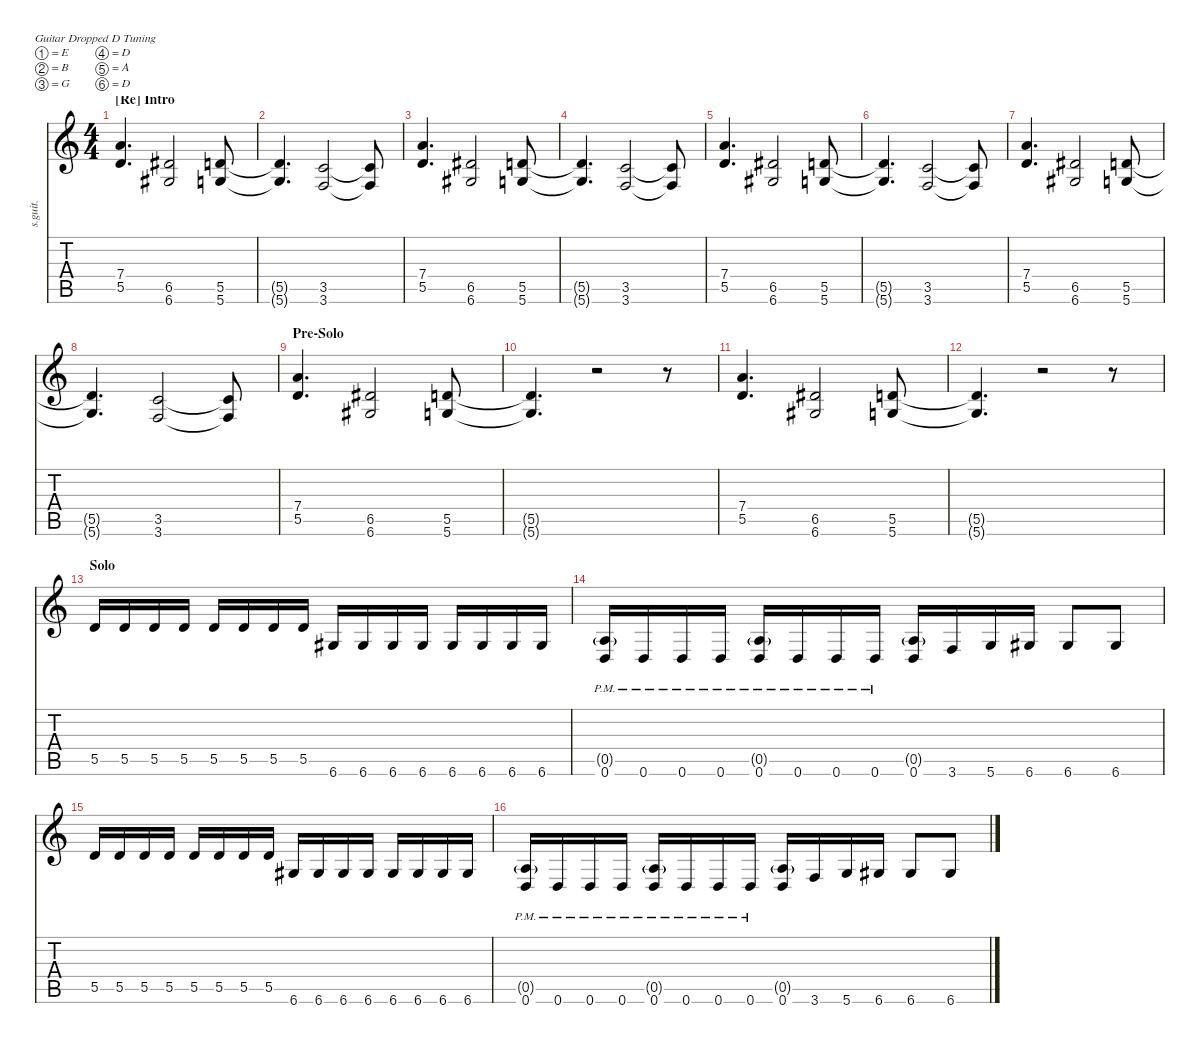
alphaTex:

\defaultSystemsLayout 4
\hideDynamics
\bracketExtendMode nobrackets
\track ("Zacky Vengeance (Rhythm)" "s.guit.") {instrument distortionguitar}
\staff {score tabs}
\tuning (E4 B3 G3 D3 A2 D2)
\ts (4 4)
\section ("Re" "Intro")
\tempo (125 hide)
\clef g2
\ks c
(7.4 5.5).4{d lyrics (0 "") lyrics (1 "") lyrics (2 "") lyrics (3 "") lyrics (4 "") dy f} (6.5{acc #} 6.6{acc #}).2{lyrics (0 "") lyrics (1 "") lyrics (2 "") lyrics (3 "") lyrics (4 "")} (5.5 5.6).8{lyrics (0 "") lyrics (1 "") lyrics (2 "") lyrics (3 "") lyrics (4 "")} |
(5.5{t} 5.6{t}).4{d lyrics (0 "") lyrics (1 "") lyrics (2 "") lyrics (3 "") lyrics (4 "")} (3.5 3.6).2{lyrics (0 "") lyrics (1 "") lyrics (2 "") lyrics (3 "") lyrics (4 "")} (3.5{t} 3.6{t}).8{lyrics (0 "") lyrics (1 "") lyrics (2 "") lyrics (3 "") lyrics (4 "")} |
(7.4 5.5).4{d lyrics (0 "") lyrics (1 "") lyrics (2 "") lyrics (3 "") lyrics (4 "")} (6.5{acc #} 6.6{acc #}).2{lyrics (0 "") lyrics (1 "") lyrics (2 "") lyrics (3 "") lyrics (4 "")} (5.5 5.6).8{lyrics (0 "") lyrics (1 "") lyrics (2 "") lyrics (3 "") lyrics (4 "")} |
(5.5{t} 5.6{t}).4{d lyrics (0 "") lyrics (1 "") lyrics (2 "") lyrics (3 "") lyrics (4 "")} (3.5 3.6).2{lyrics (0 "") lyrics (1 "") lyrics (2 "") lyrics (3 "") lyrics (4 "")} (3.5{t} 3.6{t}).8{lyrics (0 "") lyrics (1 "") lyrics (2 "") lyrics (3 "") lyrics (4 "")} |
(7.4 5.5).4{d lyrics (0 "") lyrics (1 "") lyrics (2 "") lyrics (3 "") lyrics (4 "")} (6.5{acc #} 6.6{acc #}).2{lyrics (0 "") lyrics (1 "") lyrics (2 "") lyrics (3 "") lyrics (4 "")} (5.5 5.6).8{lyrics (0 "") lyrics (1 "") lyrics (2 "") lyrics (3 "") lyrics (4 "")} |
(5.5{t} 5.6{t}).4{d lyrics (0 "") lyrics (1 "") lyrics (2 "") lyrics (3 "") lyrics (4 "")} (3.5 3.6).2{lyrics (0 "") lyrics (1 "") lyrics (2 "") lyrics (3 "") lyrics (4 "")} (3.5{t} 3.6{t}).8{lyrics (0 "") lyrics (1 "") lyrics (2 "") lyrics (3 "") lyrics (4 "")} |
(7.4 5.5).4{d lyrics (0 "") lyrics (1 "") lyrics (2 "") lyrics (3 "") lyrics (4 "")} (6.5{acc #} 6.6{acc #}).2{lyrics (0 "") lyrics (1 "") lyrics (2 "") lyrics (3 "") lyrics (4 "")} (5.5 5.6).8{lyrics (0 "") lyrics (1 "") lyrics (2 "") lyrics (3 "") lyrics (4 "")} |
(5.5{t} 5.6{t}).4{d lyrics (0 "") lyrics (1 "") lyrics (2 "") lyrics (3 "") lyrics (4 "")} (3.5 3.6).2{lyrics (0 "") lyrics (1 "") lyrics (2 "") lyrics (3 "") lyrics (4 "")} (3.5{t} 3.6{t}).8{lyrics (0 "") lyrics (1 "") lyrics (2 "") lyrics (3 "") lyrics (4 "")} |
\section ("" "Pre-Solo")
(7.4 5.5).4{d lyrics (0 "") lyrics (1 "") lyrics (2 "") lyrics (3 "") lyrics (4 "")} (6.5{acc #} 6.6{acc #}).2{lyrics (0 "") lyrics (1 "") lyrics (2 "") lyrics (3 "") lyrics (4 "")} (5.5 5.6).8{lyrics (0 "") lyrics (1 "") lyrics (2 "") lyrics (3 "") lyrics (4 "")} |
(5.5{t} 5.6{t}).4{d lyrics (0 "") lyrics (1 "") lyrics (2 "") lyrics (3 "") lyrics (4 "")} r.2 r.8 |
(7.4 5.5).4{d lyrics (0 "") lyrics (1 "") lyrics (2 "") lyrics (3 "") lyrics (4 "")} (6.5{acc #} 6.6{acc #}).2{lyrics (0 "") lyrics (1 "") lyrics (2 "") lyrics (3 "") lyrics (4 "")} (5.5 5.6).8{lyrics (0 "") lyrics (1 "") lyrics (2 "") lyrics (3 "") lyrics (4 "")} |
(5.5{t} 5.6{t}).4{d lyrics (0 "") lyrics (1 "") lyrics (2 "") lyrics (3 "") lyrics (4 "")} r.2 r.8 |
\section ("" "Solo")
5.5.16{lyrics (0 "") lyrics (1 "") lyrics (2 "") lyrics (3 "") lyrics (4 "")} 5.5.16{lyrics (0 "") lyrics (1 "") lyrics (2 "") lyrics (3 "") lyrics (4 "")} 5.5.16{lyrics (0 "") lyrics (1 "") lyrics (2 "") lyrics (3 "") lyrics (4 "")} 5.5.16{lyrics (0 "") lyrics (1 "") lyrics (2 "") lyrics (3 "") lyrics (4 "")} 5.5.16{lyrics (0 "") lyrics (1 "") lyrics (2 "") lyrics (3 "") lyrics (4 "")} 5.5.16{lyrics (0 "") lyrics (1 "") lyrics (2 "") lyrics (3 "") lyrics (4 "")} 5.5.16{lyrics (0 "") lyrics (1 "") lyrics (2 "") lyrics (3 "") lyrics (4 "")} 5.5.16{lyrics (0 "") lyrics (1 "") lyrics (2 "") lyrics (3 "") lyrics (4 "")} 6.6{acc #}.16{lyrics (0 "") lyrics (1 "") lyrics (2 "") lyrics (3 "") lyrics (4 "")} 6.6{acc #}.16{lyrics (0 "") lyrics (1 "") lyrics (2 "") lyrics (3 "") lyrics (4 "")} 6.6{acc #}.16{lyrics (0 "") lyrics (1 "") lyrics (2 "") lyrics (3 "") lyrics (4 "")} 6.6{acc #}.16{lyrics (0 "") lyrics (1 "") lyrics (2 "") lyrics (3 "") lyrics (4 "")} 6.6{acc #}.16{lyrics (0 "") lyrics (1 "") lyrics (2 "") lyrics (3 "") lyrics (4 "")} 6.6{acc #}.16{lyrics (0 "") lyrics (1 "") lyrics (2 "") lyrics (3 "") lyrics (4 "")} 6.6{acc #}.16{lyrics (0 "") lyrics (1 "") lyrics (2 "") lyrics (3 "") lyrics (4 "")} 6.6{acc #}.16{lyrics (0 "") lyrics (1 "") lyrics (2 "") lyrics (3 "") lyrics (4 "")} |
(0.5{g pm} 0.6{pm}).16{lyrics (0 "") lyrics (1 "") lyrics (2 "") lyrics (3 "") lyrics (4 "")} 0.6{pm}.16{lyrics (0 "") lyrics (1 "") lyrics (2 "") lyrics (3 "") lyrics (4 "")} 0.6{pm}.16{lyrics (0 "") lyrics (1 "") lyrics (2 "") lyrics (3 "") lyrics (4 "")} 0.6{pm}.16{lyrics (0 "") lyrics (1 "") lyrics (2 "") lyrics (3 "") lyrics (4 "")} (0.5{g pm} 0.6{pm}).16{lyrics (0 "") lyrics (1 "") lyrics (2 "") lyrics (3 "") lyrics (4 "")} 0.6{pm}.16{lyrics (0 "") lyrics (1 "") lyrics (2 "") lyrics (3 "") lyrics (4 "")} 0.6{pm}.16{lyrics (0 "") lyrics (1 "") lyrics (2 "") lyrics (3 "") lyrics (4 "")} 0.6{pm}.16{lyrics (0 "") lyrics (1 "") lyrics (2 "") lyrics (3 "") lyrics (4 "")} (0.5{g} 0.6).16{lyrics (0 "") lyrics (1 "") lyrics (2 "") lyrics (3 "") lyrics (4 "")} 3.6.16{lyrics (0 "") lyrics (1 "") lyrics (2 "") lyrics (3 "") lyrics (4 "")} 5.6.16{lyrics (0 "") lyrics (1 "") lyrics (2 "") lyrics (3 "") lyrics (4 "")} 6.6{acc #}.16{lyrics (0 "") lyrics (1 "") lyrics (2 "") lyrics (3 "") lyrics (4 "")} 6.6{acc #}.8{lyrics (0 "") lyrics (1 "") lyrics (2 "") lyrics (3 "") lyrics (4 "") dy ff} 6.6{acc #}.8{lyrics (0 "") lyrics (1 "") lyrics (2 "") lyrics (3 "") lyrics (4 "") dy fff} |
5.5.16{lyrics (0 "") lyrics (1 "") lyrics (2 "") lyrics (3 "") lyrics (4 "") dy f} 5.5.16{lyrics (0 "") lyrics (1 "") lyrics (2 "") lyrics (3 "") lyrics (4 "")} 5.5.16{lyrics (0 "") lyrics (1 "") lyrics (2 "") lyrics (3 "") lyrics (4 "")} 5.5.16{lyrics (0 "") lyrics (1 "") lyrics (2 "") lyrics (3 "") lyrics (4 "")} 5.5.16{lyrics (0 "") lyrics (1 "") lyrics (2 "") lyrics (3 "") lyrics (4 "")} 5.5.16{lyrics (0 "") lyrics (1 "") lyrics (2 "") lyrics (3 "") lyrics (4 "")} 5.5.16{lyrics (0 "") lyrics (1 "") lyrics (2 "") lyrics (3 "") lyrics (4 "")} 5.5.16{lyrics (0 "") lyrics (1 "") lyrics (2 "") lyrics (3 "") lyrics (4 "")} 6.6{acc #}.16{lyrics (0 "") lyrics (1 "") lyrics (2 "") lyrics (3 "") lyrics (4 "")} 6.6{acc #}.16{lyrics (0 "") lyrics (1 "") lyrics (2 "") lyrics (3 "") lyrics (4 "")} 6.6{acc #}.16{lyrics (0 "") lyrics (1 "") lyrics (2 "") lyrics (3 "") lyrics (4 "")} 6.6{acc #}.16{lyrics (0 "") lyrics (1 "") lyrics (2 "") lyrics (3 "") lyrics (4 "")} 6.6{acc #}.16{lyrics (0 "") lyrics (1 "") lyrics (2 "") lyrics (3 "") lyrics (4 "")} 6.6{acc #}.16{lyrics (0 "") lyrics (1 "") lyrics (2 "") lyrics (3 "") lyrics (4 "")} 6.6{acc #}.16{lyrics (0 "") lyrics (1 "") lyrics (2 "") lyrics (3 "") lyrics (4 "")} 6.6{acc #}.16{lyrics (0 "") lyrics (1 "") lyrics (2 "") lyrics (3 "") lyrics (4 "")} |
(0.5{g pm} 0.6{pm}).16{lyrics (0 "") lyrics (1 "") lyrics (2 "") lyrics (3 "") lyrics (4 "")} 0.6{pm}.16{lyrics (0 "") lyrics (1 "") lyrics (2 "") lyrics (3 "") lyrics (4 "")} 0.6{pm}.16{lyrics (0 "") lyrics (1 "") lyrics (2 "") lyrics (3 "") lyrics (4 "")} 0.6{pm}.16{lyrics (0 "") lyrics (1 "") lyrics (2 "") lyrics (3 "") lyrics (4 "")} (0.5{g pm} 0.6{pm}).16{lyrics (0 "") lyrics (1 "") lyrics (2 "") lyrics (3 "") lyrics (4 "")} 0.6{pm}.16{lyrics (0 "") lyrics (1 "") lyrics (2 "") lyrics (3 "") lyrics (4 "")} 0.6{pm}.16{lyrics (0 "") lyrics (1 "") lyrics (2 "") lyrics (3 "") lyrics (4 "")} 0.6{pm}.16{lyrics (0 "") lyrics (1 "") lyrics (2 "") lyrics (3 "") lyrics (4 "")} (0.5{g} 0.6).16{lyrics (0 "") lyrics (1 "") lyrics (2 "") lyrics (3 "") lyrics (4 "")} 3.6.16{lyrics (0 "") lyrics (1 "") lyrics (2 "") lyrics (3 "") lyrics (4 "")} 5.6.16{lyrics (0 "") lyrics (1 "") lyrics (2 "") lyrics (3 "") lyrics (4 "")} 6.6{acc #}.16{lyrics (0 "") lyrics (1 "") lyrics (2 "") lyrics (3 "") lyrics (4 "")} 6.6{acc #}.8{lyrics (0 "") lyrics (1 "") lyrics (2 "") lyrics (3 "") lyrics (4 "") dy ff} 6.6{acc #}.8{lyrics (0 "") lyrics (1 "") lyrics (2 "") lyrics (3 "") lyrics (4 "") dy fff}
